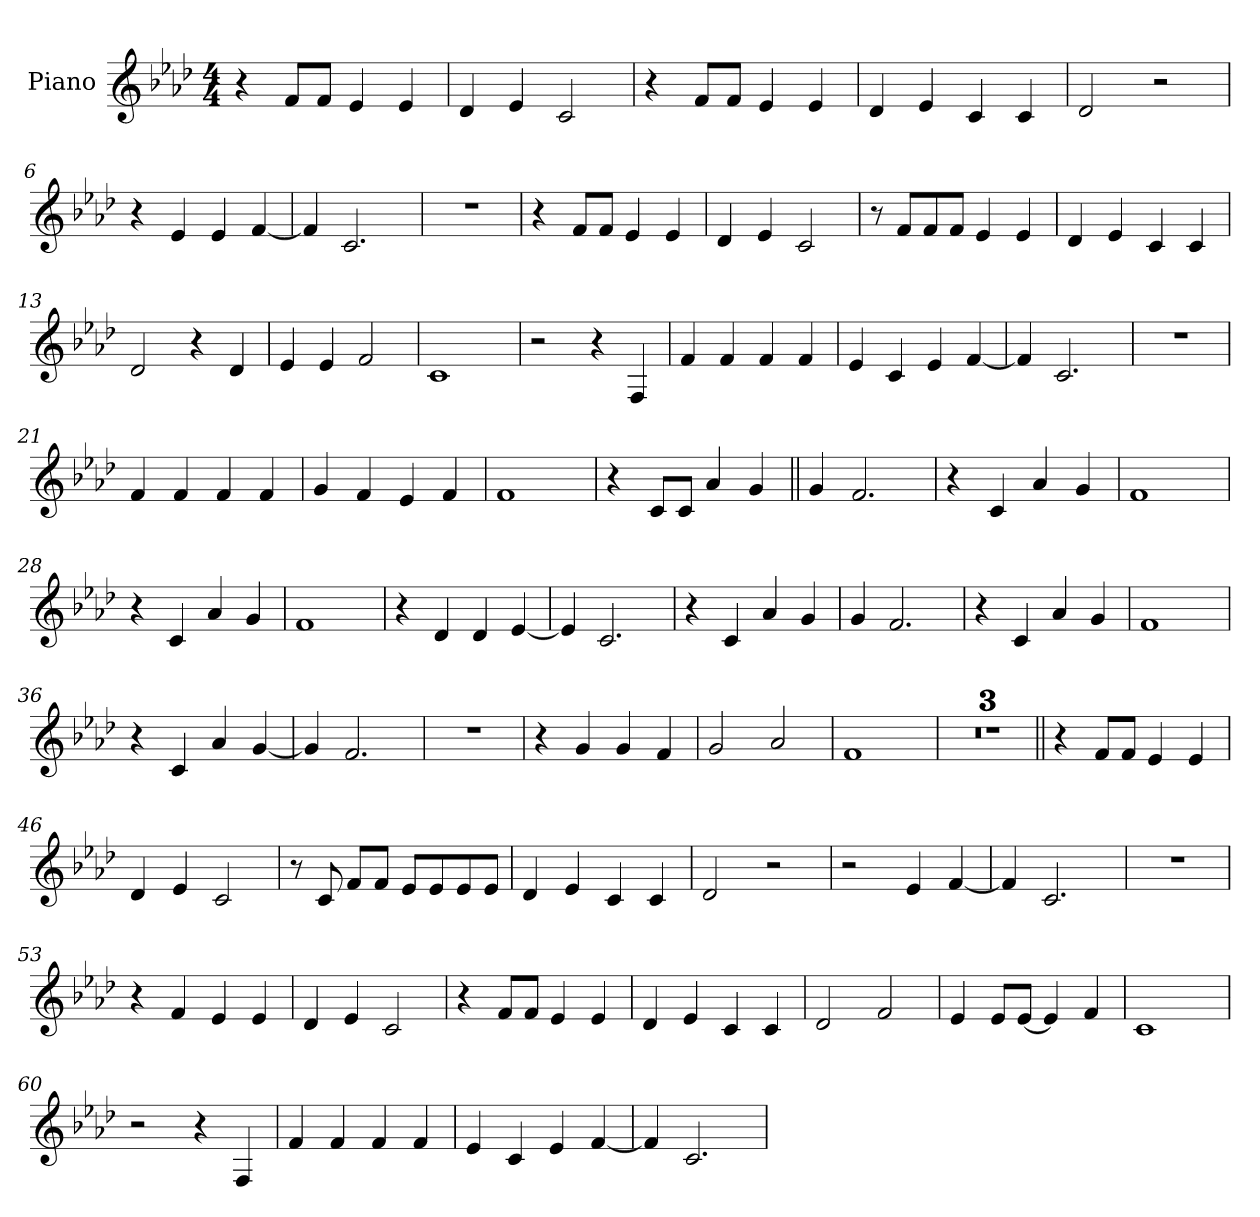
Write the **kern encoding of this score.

**kern
*part1
*staff1
*I"Piano
*I'Pno.
*clefG2
*k[b-e-a-d-]
*M4/4
*MM160
=1
4r
8fL
8fJ
4e-
4e-
=2
4d-
4e-
2c
=3
4r
8fL
8fJ
4e-
4e-
=4
4d-
4e-
4c
4c
=5
2d-
2r
=6
4r
4e-
4e-
[4f
=7
4f]
2.c
=8
1r
=9
4r
8fL
8fJ
4e-
4e-
=10
4d-
4e-
2c
=11
8r
8fL
8f
8fJ
4e-
4e-
=12
4d-
4e-
4c
4c
=13
2d-
4r
4d-
=14
4e-
4e-
2f
=15
1c
=16
2r
4r
4F
=17
4f
4f
4f
4f
=18
4e-
4c
4e-
[4f
=19
4f]
2.c
=20
1r
=21
4f
4f
4f
4f
=22
4g
4f
4e-
4f
=23
1f
=24
4r
8cL
8cJ
4a-
4g
=25||
4g
2.f
=26
4r
4c
4a-
4g
=27
1f
=28
4r
4c
4a-
4g
=29
1f
=30
4r
4d-
4d-
[4e-
=31
4e-]
2.c
=32
4r
4c
4a-
4g
=33
4g
2.f
=34
4r
4c
4a-
4g
=35
1f
=36
4r
4c
4a-
[4g
=37
4g]
2.f
=38
1r
=39
4r
4g
4g
4f
=40
2g
2a-
=41
1f
=42
1r
=43
1r
=44
1r
=45||
4r
8fL
8fJ
4e-
4e-
=46
4d-
4e-
2c
=47
8r
8c
8fL
8fJ
8e-L
8e-
8e-
8e-J
=48
4d-
4e-
4c
4c
=49
2d-
2r
=50
2r
4e-
[4f
=51
4f]
2.c
=52
1r
=53
4r
4f
4e-
4e-
=54
4d-
4e-
2c
=55
4r
8fL
8fJ
4e-
4e-
=56
4d-
4e-
4c
4c
=57
2d-
2f
=58
4e-
8e-L
[8e-J
4e-]
4f
=59
1c
=60
2r
4r
4F
=61
4f
4f
4f
4f
=62
4e-
4c
4e-
[4f
=63
4f]
2.c
=
*-
